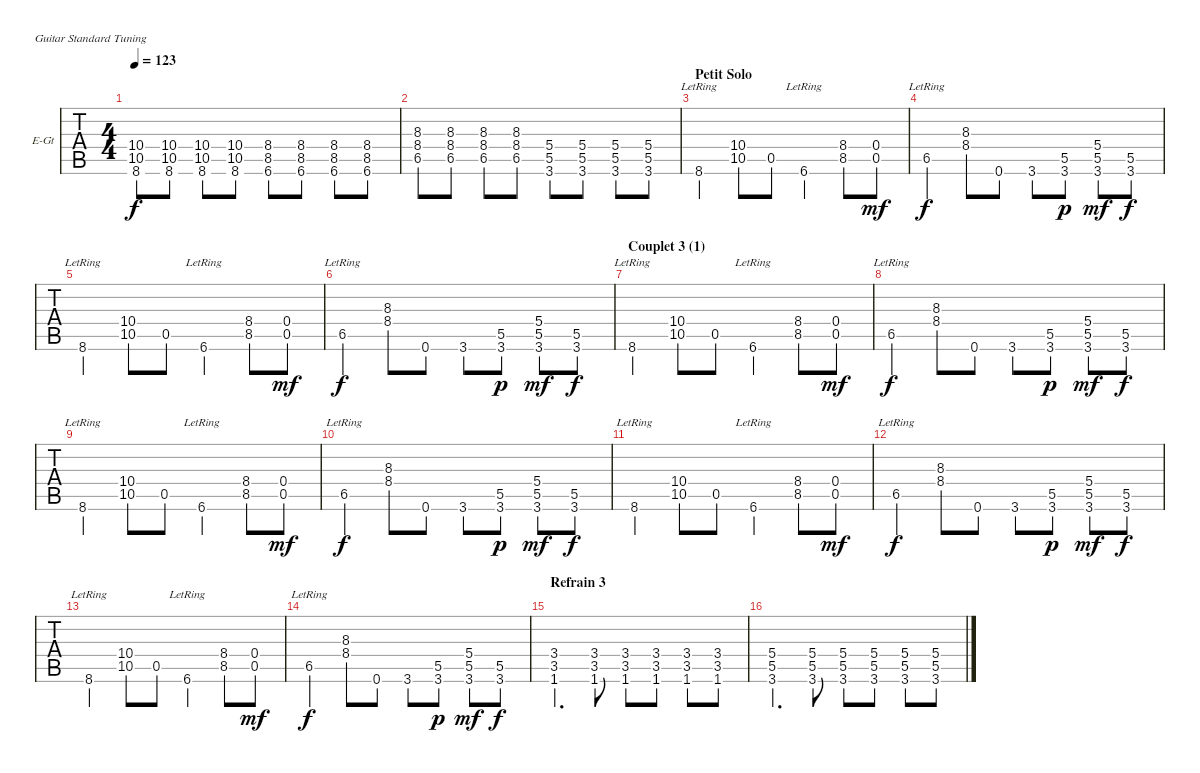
\bracketExtendMode groupsimilarinstruments
\firstSystemTrackNameOrientation horizontal
\otherSystemsTrackNameOrientation horizontal
\track ("Guitare" "E-Gt") {instrument electricguitarclean}
\staff {tabs}
\tuning (E4 B3 G3 D3 A2 E2)
\ts (4 4)
\tempo 123
\clef g2
\ks c
(10.4 10.5 8.6).8{dy f} (10.4 10.5 8.6).8 (10.4 10.5 8.6).8 (10.4 10.5 8.6).8 (8.4 8.5 6.6).8 (8.4 8.5 6.6).8 (8.4 8.5 6.6).8 (8.4 8.5 6.6).8 |
(8.3 8.4 6.5).8 (8.3 8.4 6.5).8 (8.3 8.4 6.5).8 (8.3 8.4 6.5).8 (5.4 5.5 3.6).8 (5.4 5.5 3.6).8 (5.4 5.5 3.6).8 (5.4 5.5 3.6).8 |
\section ("" "Petit Solo")
8.6{lr}.4 (10.4 10.5).8 0.5.8 6.6{lr}.4 (8.4 8.5).8 (0.4 0.5).8{dy mf} |
6.5{lr}.4{dy f} (8.3 8.4).8 0.6.8 3.6.8 (5.5 3.6).8{dy p} (5.4 5.5 3.6).8{dy mf} (5.5 3.6).8{dy f} |
8.6{lr}.4 (10.4 10.5).8 0.5.8 6.6{lr}.4 (8.4 8.5).8 (0.4 0.5).8{dy mf} |
6.5{lr}.4{dy f} (8.3 8.4).8 0.6.8 3.6.8 (5.5 3.6).8{dy p} (5.4 5.5 3.6).8{dy mf} (5.5 3.6).8{dy f} |
\section ("" "Couplet 3 (1)")
8.6{lr}.4 (10.4 10.5).8 0.5.8 6.6{lr}.4 (8.4 8.5).8 (0.4 0.5).8{dy mf} |
6.5{lr}.4{dy f} (8.3 8.4).8 0.6.8 3.6.8 (5.5 3.6).8{dy p} (5.4 5.5 3.6).8{dy mf} (5.5 3.6).8{dy f} |
8.6{lr}.4 (10.4 10.5).8 0.5.8 6.6{lr}.4 (8.4 8.5).8 (0.4 0.5).8{dy mf} |
6.5{lr}.4{dy f} (8.3 8.4).8 0.6.8 3.6.8 (5.5 3.6).8{dy p} (5.4 5.5 3.6).8{dy mf} (5.5 3.6).8{dy f} |
8.6{lr}.4 (10.4 10.5).8 0.5.8 6.6{lr}.4 (8.4 8.5).8 (0.4 0.5).8{dy mf} |
6.5{lr}.4{dy f} (8.3 8.4).8 0.6.8 3.6.8 (5.5 3.6).8{dy p} (5.4 5.5 3.6).8{dy mf} (5.5 3.6).8{dy f} |
8.6{lr}.4 (10.4 10.5).8 0.5.8 6.6{lr}.4 (8.4 8.5).8 (0.4 0.5).8{dy mf} |
6.5{lr}.4{dy f} (8.3 8.4).8 0.6.8 3.6.8 (5.5 3.6).8{dy p} (5.4 5.5 3.6).8{dy mf} (5.5 3.6).8{dy f} |
\section ("" "Refrain 3")
(3.4 3.5 1.6).4{d} (3.4 3.5 1.6).8 (3.4 3.5 1.6).8 (3.4 3.5 1.6).8 (3.4 3.5 1.6).8 (3.4 3.5 1.6).8 |
(5.4 5.5 3.6).4{d} (5.4 5.5 3.6).8 (5.4 5.5 3.6).8 (5.4 5.5 3.6).8 (5.4 5.5 3.6).8 (5.4 5.5 3.6).8
